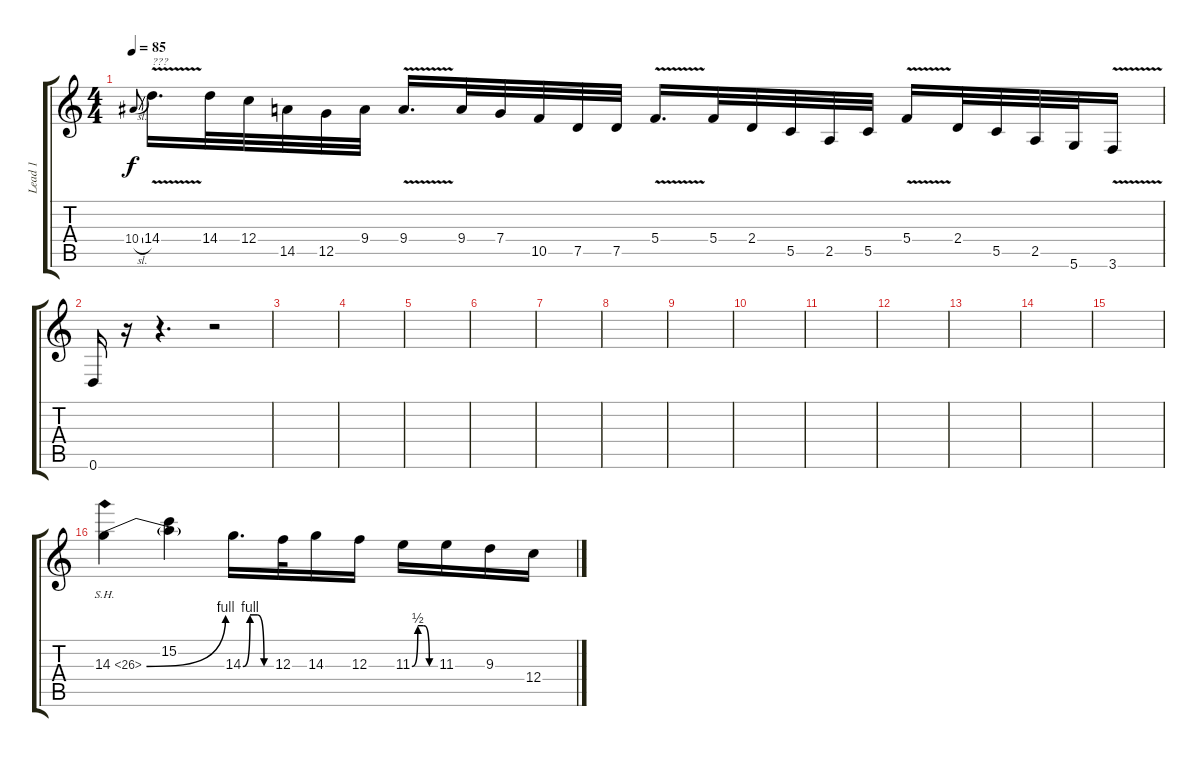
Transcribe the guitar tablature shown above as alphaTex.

\track ("Lead 1" "Lead 1") {instrument distortionguitar}
\staff {score tabs}
\tuning (D4 A3 F3 C3 G2 D2) {hide}
\ts (4 4)
\tempo 85
\clef g2
\ks c
10.4{sl}.8{gr onbeat dy f} 14.4{v}.16{d txt "???"} 14.4.32 12.4.32 14.5.32 12.5.32 9.4.32 9.4{v}.16{d} 9.4.32 7.4.32 10.5.32 7.5.32 7.5.32 5.4{v}.16{d} 5.4.32 2.4.32 5.5.32 2.5.32 5.5.32 5.4{v}.16 2.4.32 5.5.32 2.5.32 5.6.32 3.6{v}.16 |
0.6.16 r.16 r.4{d} r.2 |
|
|
|
|
|
|
|
|
|
|
|
|
|
14.3{be (bend 0 0 60 4) sh 12}.4{instrument guitarharmonics} (15.2 14.3{t}).4{instrument distortionguitar} 14.3{be (custom 0 0 15 4 30 4 45 0 60 0)}.16{d} 12.3.32 14.3.16 12.3.16 11.3{be (custom 0 0 15 2 30 2 45 0 60 0)}.16 11.3.16 9.3.16 12.4.16
